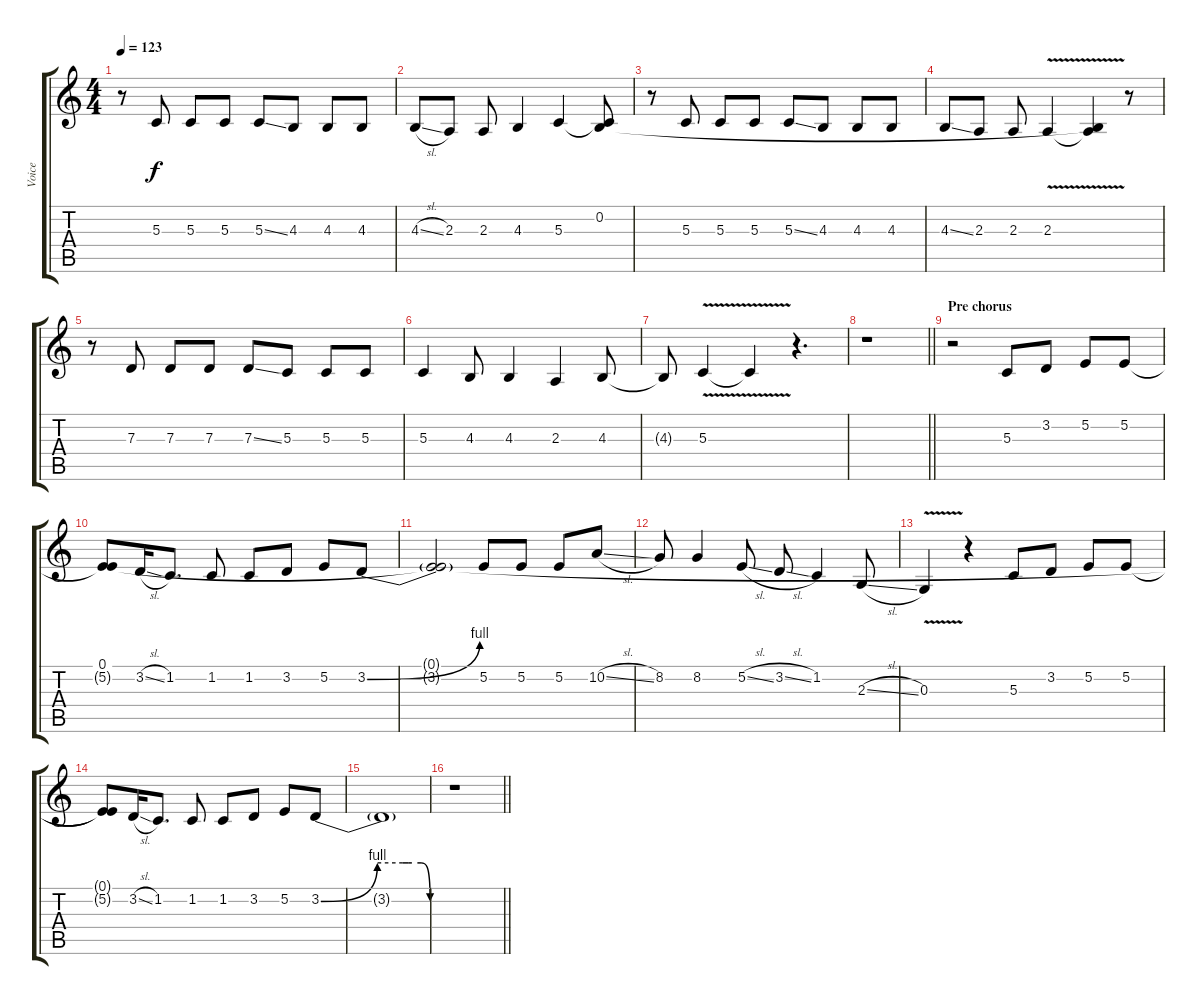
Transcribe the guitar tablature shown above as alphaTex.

\track ("Voice" "Voice") {instrument clarinet}
\staff {score tabs}
\tuning (E4 B3 G3 D3 A2 E2) {hide}
\ts (4 4)
\tempo 123
\clef g2
\ks c
r.8{dy f} 5.3.8 5.3.8 5.3.8 5.3{ss}.8 4.3.8 4.3.8 4.3.8 |
4.3{sl}.8 2.3.8 2.3.8 4.3.4 5.3.4 (0.2 5.3{t}).8 |
r.8 5.3.8 5.3.8 5.3.8 5.3{ss}.8 4.3.8 4.3.8 4.3.8 |
4.3{ss}.8 2.3.8 2.3.8 2.3{v}.4 (0.2{t} 2.3{t}).4 r.8 |
r.8 7.3.8 7.3.8 7.3.8 7.3{ss}.8 5.3.8 5.3.8 5.3.8 |
5.3.4 4.3.8 4.3.4 2.3.4 4.3.8 |
4.3{t}.8 5.3{v}.4 5.3{t}.4 r.4{d} |
\barLineRight lightlight
r.1 |
\section ("" "Pre chorus")
r.2 5.3.8 3.2.8 5.2.8 5.2.8 |
(0.1 5.2{t}).8 3.2{sl}.16 1.2.8{d} 1.2.8 1.2.8 3.2.8 5.2.8 3.2{be (bend 0 0 60 4)}.8 |
(0.1{t} 3.2{t}).2 5.2.8 5.2.8 5.2.8 10.2{sl}.8 |
8.2.8 8.2.4 5.2{sl}.8 3.2{sl}.8 1.2.4 2.3{sl}.8 |
0.3{v}.4 r.4 5.3.8 3.2.8 5.2.8 5.2.8 |
(0.1{t} 5.2{t}).8 3.2{sl}.16 1.2.8{d} 1.2.8 1.2.8 3.2.8 5.2.8 3.2{be (custom 0 0 31 4 45 4 48 4 50 4 55 4 60 0)}.8 |
3.2{t}.1 |
\barLineRight lightlight
r.1
